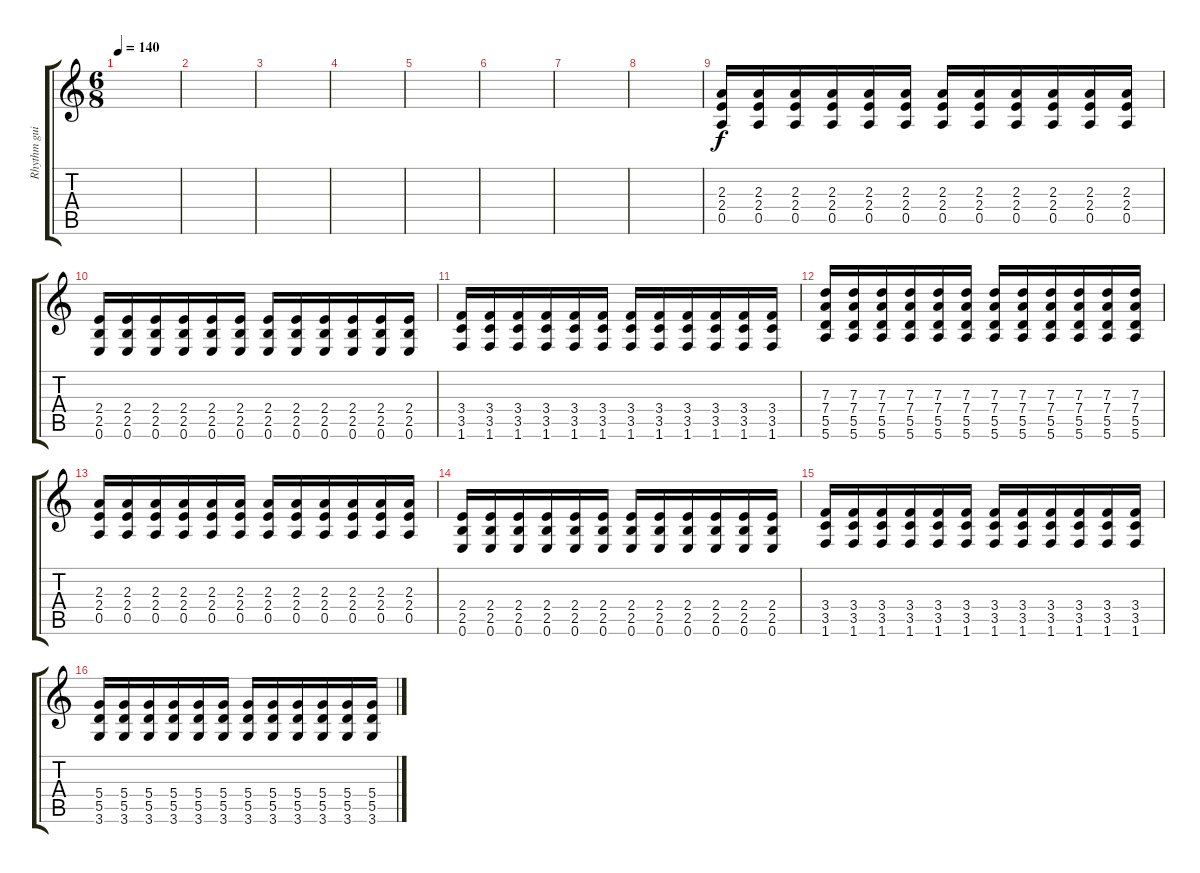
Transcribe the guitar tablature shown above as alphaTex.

\track ("Rhythm guitar" "Rhythm gui") {instrument distortionguitar}
\staff {score tabs}
\tuning (E4 B3 G3 D3 A2 E2) {hide}
\ts (6 8)
\tempo 140
\clef g2
\ks c
|
|
|
|
|
|
|
|
(2.3 2.4 0.5).16 (2.3 2.4 0.5).16 (2.3 2.4 0.5).16 (2.3 2.4 0.5).16 (2.3 2.4 0.5).16 (2.3 2.4 0.5).16 (2.3 2.4 0.5).16 (2.3 2.4 0.5).16 (2.3 2.4 0.5).16 (2.3 2.4 0.5).16 (2.3 2.4 0.5).16 (2.3 2.4 0.5).16 |
(2.4 2.5 0.6).16 (2.4 2.5 0.6).16 (2.4 2.5 0.6).16 (2.4 2.5 0.6).16 (2.4 2.5 0.6).16 (2.4 2.5 0.6).16 (2.4 2.5 0.6).16 (2.4 2.5 0.6).16 (2.4 2.5 0.6).16 (2.4 2.5 0.6).16 (2.4 2.5 0.6).16 (2.4 2.5 0.6).16 |
(3.4 3.5 1.6).16 (3.4 3.5 1.6).16 (3.4 3.5 1.6).16 (3.4 3.5 1.6).16 (3.4 3.5 1.6).16 (3.4 3.5 1.6).16 (3.4 3.5 1.6).16 (3.4 3.5 1.6).16 (3.4 3.5 1.6).16 (3.4 3.5 1.6).16 (3.4 3.5 1.6).16 (3.4 3.5 1.6).16 |
(7.3 7.4 5.5 5.6).16 (7.3 7.4 5.5 5.6).16 (7.3 7.4 5.5 5.6).16 (7.3 7.4 5.5 5.6).16 (7.3 7.4 5.5 5.6).16 (7.3 7.4 5.5 5.6).16 (7.3 7.4 5.5 5.6).16 (7.3 7.4 5.5 5.6).16 (7.3 7.4 5.5 5.6).16 (7.3 7.4 5.5 5.6).16 (7.3 7.4 5.5 5.6).16 (7.3 7.4 5.5 5.6).16 |
(2.3 2.4 0.5).16 (2.3 2.4 0.5).16 (2.3 2.4 0.5).16 (2.3 2.4 0.5).16 (2.3 2.4 0.5).16 (2.3 2.4 0.5).16 (2.3 2.4 0.5).16 (2.3 2.4 0.5).16 (2.3 2.4 0.5).16 (2.3 2.4 0.5).16 (2.3 2.4 0.5).16 (2.3 2.4 0.5).16 |
(2.4 2.5 0.6).16 (2.4 2.5 0.6).16 (2.4 2.5 0.6).16 (2.4 2.5 0.6).16 (2.4 2.5 0.6).16 (2.4 2.5 0.6).16 (2.4 2.5 0.6).16 (2.4 2.5 0.6).16 (2.4 2.5 0.6).16 (2.4 2.5 0.6).16 (2.4 2.5 0.6).16 (2.4 2.5 0.6).16 |
(3.4 3.5 1.6).16 (3.4 3.5 1.6).16 (3.4 3.5 1.6).16 (3.4 3.5 1.6).16 (3.4 3.5 1.6).16 (3.4 3.5 1.6).16 (3.4 3.5 1.6).16 (3.4 3.5 1.6).16 (3.4 3.5 1.6).16 (3.4 3.5 1.6).16 (3.4 3.5 1.6).16 (3.4 3.5 1.6).16 |
(5.4 5.5 3.6).16 (5.4 5.5 3.6).16 (5.4 5.5 3.6).16 (5.4 5.5 3.6).16 (5.4 5.5 3.6).16 (5.4 5.5 3.6).16 (5.4 5.5 3.6).16 (5.4 5.5 3.6).16 (5.4 5.5 3.6).16 (5.4 5.5 3.6).16 (5.4 5.5 3.6).16 (5.4 5.5 3.6).16
